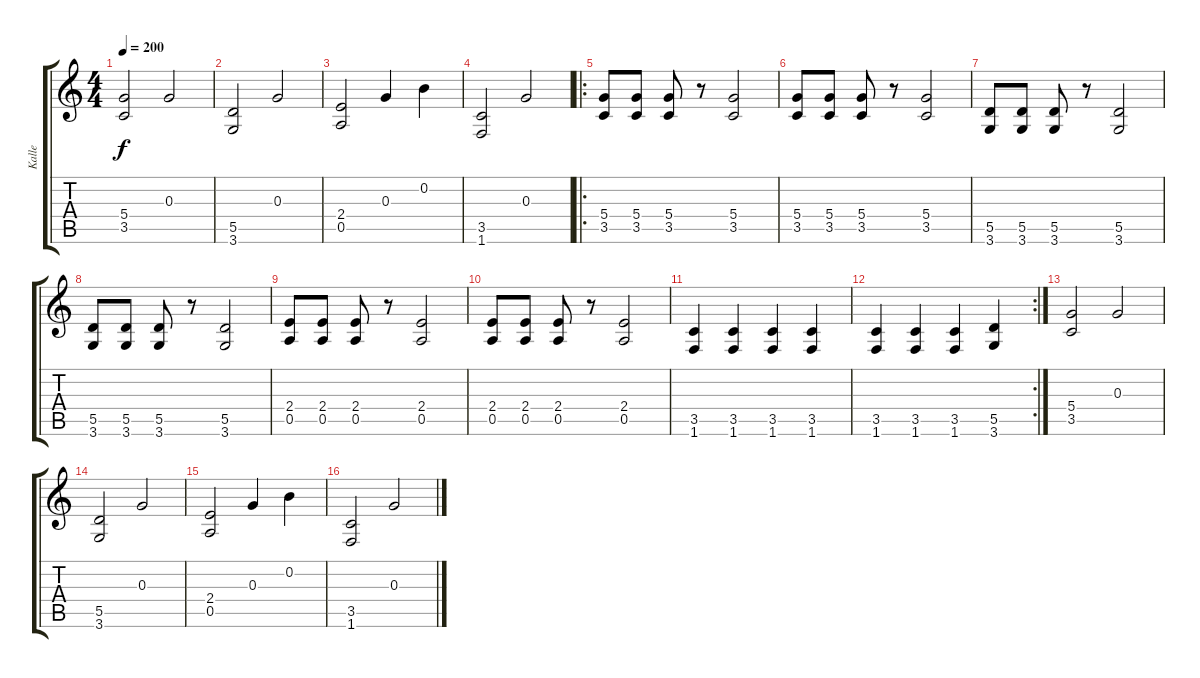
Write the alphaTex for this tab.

\track ("Kalle" "Kalle") {instrument distortionguitar}
\staff {score tabs}
\tuning (E4 B3 G3 D3 A2 E2) {hide}
\ts (4 4)
\tempo 200
\clef g2
\ks c
(5.4 3.5).2{dy f} 0.3.2 |
(5.5 3.6).2 0.3.2 |
(2.4 0.5).2 0.3.4 0.2.4 |
(3.5 1.6).2 0.3.2 |
\ro
(5.4 3.5).8 (5.4 3.5).8 (5.4 3.5).8 r.8 (5.4 3.5).2 |
(5.4 3.5).8 (5.4 3.5).8 (5.4 3.5).8 r.8 (5.4 3.5).2 |
(5.5 3.6).8 (5.5 3.6).8 (5.5 3.6).8 r.8 (5.5 3.6).2 |
(5.5 3.6).8 (5.5 3.6).8 (5.5 3.6).8 r.8 (5.5 3.6).2 |
(2.4 0.5).8 (2.4 0.5).8 (2.4 0.5).8 r.8 (2.4 0.5).2 |
(2.4 0.5).8 (2.4 0.5).8 (2.4 0.5).8 r.8 (2.4 0.5).2 |
(3.5 1.6).4 (3.5 1.6).4 (3.5 1.6).4 (3.5 1.6).4 |
\rc 2
(3.5 1.6).4 (3.5 1.6).4 (3.5 1.6).4 (5.5 3.6).4 |
(5.4 3.5).2 0.3.2 |
(5.5 3.6).2 0.3.2 |
(2.4 0.5).2 0.3.4 0.2.4 |
(3.5 1.6).2 0.3.2
